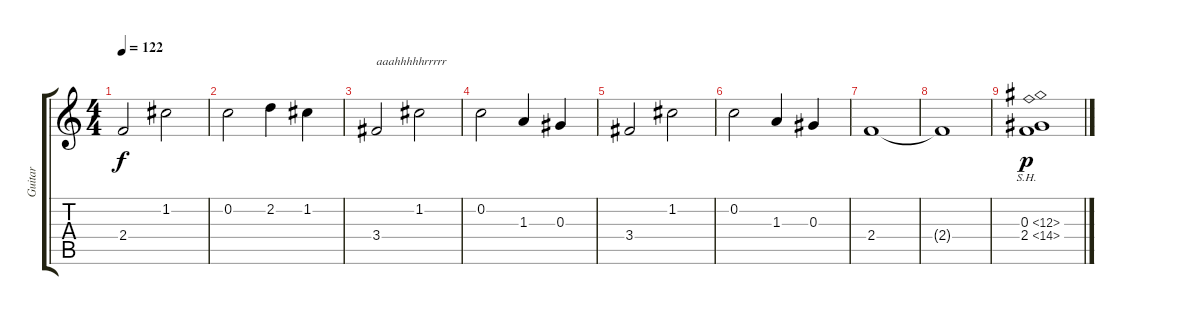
\track ("Guitar" "Guitar") {instrument distortionguitar}
\staff {score tabs}
\tuning (F4 C4 Ab3 Eb3 Bb2 F2) {hide}
\ts (4 4)
\tempo 122
\clef g2
\ks c
2.4.2{dy f} 1.2.2 |
0.2.2 2.2.4 1.2.4 |
3.4.2{txt "aaahhhhhrrrrr"} 1.2.2 |
0.2.2 1.3.4 0.3.4 |
3.4.2 1.2.2 |
0.2.2 1.3.4 0.3.4 |
2.4.1 |
2.4{t}.1 |
(0.3{sh 12} 2.4{sh 12}).1{dy p}
